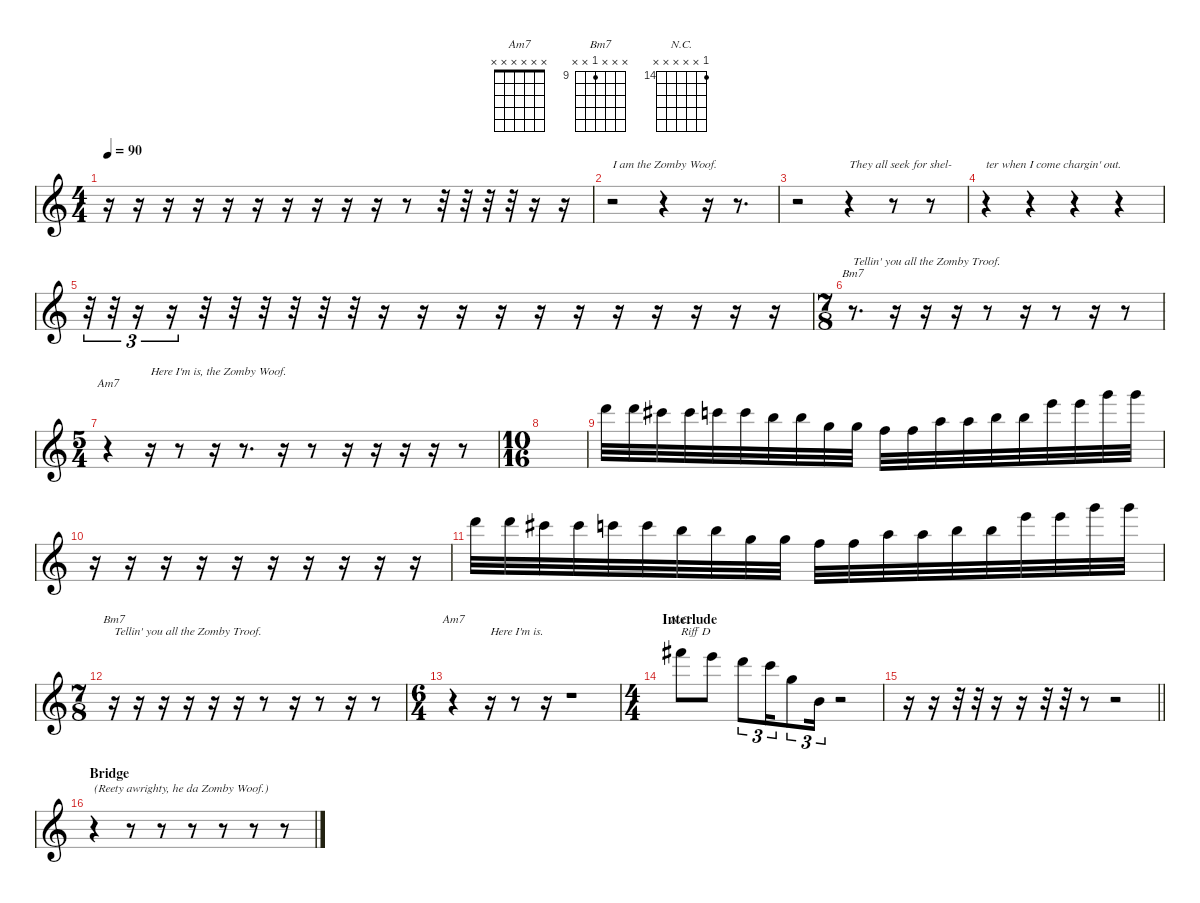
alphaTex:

\defaultSystemsLayout 4
\hideDynamics
\bracketExtendMode nobrackets
\singleTrackTrackNamePolicy hidden
\multiTrackTrackNamePolicy hidden
\otherSystemsTrackNameOrientation horizontal
\track ("Trumpet" "Trumpet") {instrument overdrivenguitar}
\staff {score}
\tuning (E4 B3 G3 D3 A2 E2)
\chord ("Am7" x x x x x x)
\chord ("Bm7" x x x 9 x x) {firstfret 9}
\chord ("N.C." 14 x x x x x) {firstfret 14}
\ts (4 4)
\tempo 90
\clef g2
\scale
1.02846
\ks c
r.16{dy mf beam Down} r.16{beam Down} r.16{beam Down} r.16{beam Down} r.16{beam Down} r.16{beam Down} r.16{beam Down} r.16{beam Down} r.16{beam Down} r.16{beam Down} r.8{beam Down} r.32{beam Down} r.32{beam Down} r.32{beam Down} r.32{beam Down} r.16{beam Down} r.16{beam Down} |
r.2{txt "I am the Zomby Woof." beam Down} r.4{beam Down} r.16{beam Down} r.8{d beam Down} |
r.2{beam Down} r.4{txt "They all seek for shel-" beam Down} r.8{beam Down} r.8{beam Down} |
r.4{txt "ter when I come chargin' out." beam Down} r.4{beam Down} r.4{beam Down} r.4{beam Down} |
r.32{tu (3 2) beam Down} r.32{tu (3 2) beam Down} r.16{tu (3 2) beam Down} r.16{tu (3 2) beam Down} r.32{beam Down} r.32{beam Down} r.32{beam Down} r.32{beam Down} r.32{beam Down} r.32{beam Down} r.16{beam Down} r.16{beam Down} r.16{beam Down} r.16{beam Down} r.16{beam Down} r.16{beam Down} r.16{beam Down} r.16{beam Down} r.16{beam Down} r.16{beam Down} r.16{beam Down} |
\ts (7 8)
\beaming (8 3 2 2)
r.8{d ch "Bm7" txt "Tellin' you all the Zomby Troof." beam Down} r.16{beam Down beam split} r.16{beam Down} r.16{beam Down beam merge} r.8{beam Down beam split} r.16{beam Down} r.8{beam Down beam merge} r.16{beam Down beam split} r.8{beam Down} |
\ts (5 4)
\beaming (8 6 4)
r.4{ch "Am7" beam Down} r.16{txt "Here I'm is, the Zomby Woof." beam Down} r.8{beam Down} r.16{beam Down beam split} r.8{d beam Down} r.16{beam Down} r.8{beam Down} r.16{beam Down} r.16{beam Down beam split} r.16{beam Down} r.16{beam Down} r.8{beam Down} |
\ts (10 16)
\beaming (8 2 2 1)
|
15.2.32{dy f beam Down} 15.2.32{beam Down} 14.2{acc #}.32{beam Down} 14.2{acc #}.32{beam Down beam merge} 13.2.32{beam Down beam merge} 13.2.32{beam Down} 12.2.32{beam Down} 12.2.32{beam Down beam merge} 12.3.32{beam Down} 12.3.32{beam Down beam split} 15.4.32{beam Down} 15.4.32{beam Down} 14.3.32{beam Down} 14.3.32{beam Down} 12.2.32{beam Down} 12.2.32{beam Down beam merge} 12.1.32{beam Down} 12.1.32{beam Down} 15.1.32{beam Down} 15.1.32{beam Down} |
r.16{beam Down} r.16{beam Down} r.16{beam Down} r.16{beam Down beam merge} r.16{beam Down beam split} r.16{beam Down} r.16{beam Down} r.16{beam Down beam merge} r.16{beam Down} r.16{beam Down} |
15.2.32{beam Down} 15.2.32{beam Down} 14.2{acc #}.32{beam Down} 14.2{acc #}.32{beam Down beam merge} 13.2.32{beam Down beam merge} 13.2.32{beam Down} 12.2.32{beam Down} 12.2.32{beam Down beam merge} 12.3.32{beam Down} 12.3.32{beam Down beam split} 15.4.32{beam Down} 15.4.32{beam Down} 14.3.32{beam Down} 14.3.32{beam Down} 12.2.32{beam Down} 12.2.32{beam Down beam merge} 12.1.32{beam Down} 12.1.32{beam Down} 15.1.32{beam Down} 15.1.32{beam Down} |
\ts (7 8)
\beaming (8 3 2 2)
r.16{ch "Bm7" txt "Tellin' you all the Zomby Troof." beam Down} r.16{beam Down} r.16{beam Down} r.16{beam Down beam split} r.16{beam Down beam merge} r.16{beam Down beam merge} r.8{beam Down beam split} r.16{beam Down beam merge} r.8{beam Down beam merge} r.16{beam Down beam split} r.8{beam Down} |
\ts (6 4)
\beaming (8 6 6)
r.4{ch "Am7" beam Down} r.16{txt "Here I'm is." beam Down} r.8{beam Down} r.16{beam Down} r.1{beam Down} |
\ts (4 4)
\beaming (8 2 2 2 2)
\section ("" "Interlude")
14.1{acc #}.8{ch "N.C." txt "Riff D" dy mf beam Down} 12.1.8{beam Down} 15.2.8{tu (3 2) beam Down} 13.2.16{tu (3 2) beam Down beam merge} 12.3.8{tu (3 2) beam Down beam merge} 14.5.16{tu (3 2) beam Down beam split} r.2{beam Down} |
\barLineRight lightlight
r.16{beam Down} r.16{beam Down} r.32{beam Down} r.32{beam Down} r.16{beam Down} r.16{beam Down} r.32{beam Down} r.32{beam Down} r.8{beam Down} r.2{beam Down} |
\section ("" "Bridge")
r.4{txt "(Reety awrighty, he da Zomby Woof.)" beam Down} r.8{beam Down} r.8{beam Down} r.8{beam Down} r.8{beam Down} r.8{beam Down} r.8{beam Down}
